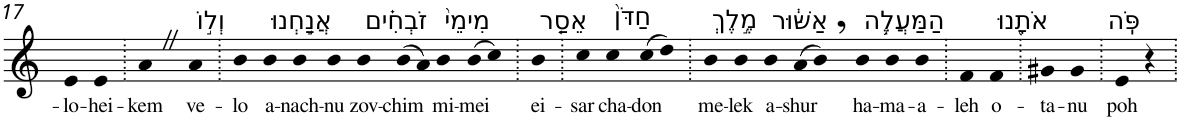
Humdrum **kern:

**kern	**text
*part1	*part1
*staff1	*staff1
*I"Piano	*
*I'Pno	*
!!LO:PB:g=z
*clefG2	*
*k[]	*
=17	=17
!	!LO:LY:b
4e	-lo-
!	!LO:LY:b
4e	-hei-
=18.	=18.
!	!LO:LY:b
4aZ	-kem
!LO:TX:a:t=וְל֣וֹ	!
!	!LO:LY:b
4a	ve-
=19.	=19.
!	!LO:LY:b
4b	-lo
!LO:TX:a:t=אֲנַ֣חְנוּ	!
!	!LO:LY:b
4b	a-
!	!LO:LY:b
4b	-nach-
!	!LO:LY:b
4b	-nu
!LO:TX:a:t=זֹבְחִ֗ים	!
!	!LO:LY:b
4b	zov-
!	!LO:LY:b
(>8b	-chim
8a)	.
!LO:TX:a:t=מִימֵי֙	!
!	!LO:LY:b
4b	mi-
!	!LO:LY:b
(>8b	-mei
8cc)	.
=20.	=20.
!LO:TX:a:t=אֵסַ֤ר	!
!	!LO:LY:b
4b	ei-
=21.	=21.
!	!LO:LY:b
4cc	-sar
!LO:TX:a:t=חַדֹּן֙	!
!	!LO:LY:b
4cc	cha-
!	!LO:LY:b
(>8cc	-don
8dd)	.
=22.	=22.
!LO:TX:a:t=מֶ֣לֶךְ	!
!	!LO:LY:b
4b	me-
!	!LO:LY:b
4b	-lek
!LO:TX:a:t=אַשּׁ֔וּר	!
!	!LO:LY:b
4b	a-
!	!LO:LY:b
(>8a	-shur
8b,)	.
!LO:TX:a:t=הַמַּעֲלֶ֥ה	!
!	!LO:LY:b
4b	ha-
!	!LO:LY:b
4b	-ma-
!	!LO:LY:b
4b	-a-
=23.	=23.
!	!LO:LY:b
4f	-leh
!LO:TX:a:t=אֹתָ֖נוּ	!
!	!LO:LY:b
4f	o-
=24.	=24.
!	!LO:LY:b
4g#X	-ta-
!	!LO:LY:b
4g#	-nu
=25.	=25.
!LO:TX:a:t=פֹּֽה	!
!	!LO:LY:b
4e	poh
4r	.
=.	=.
*-	*-
